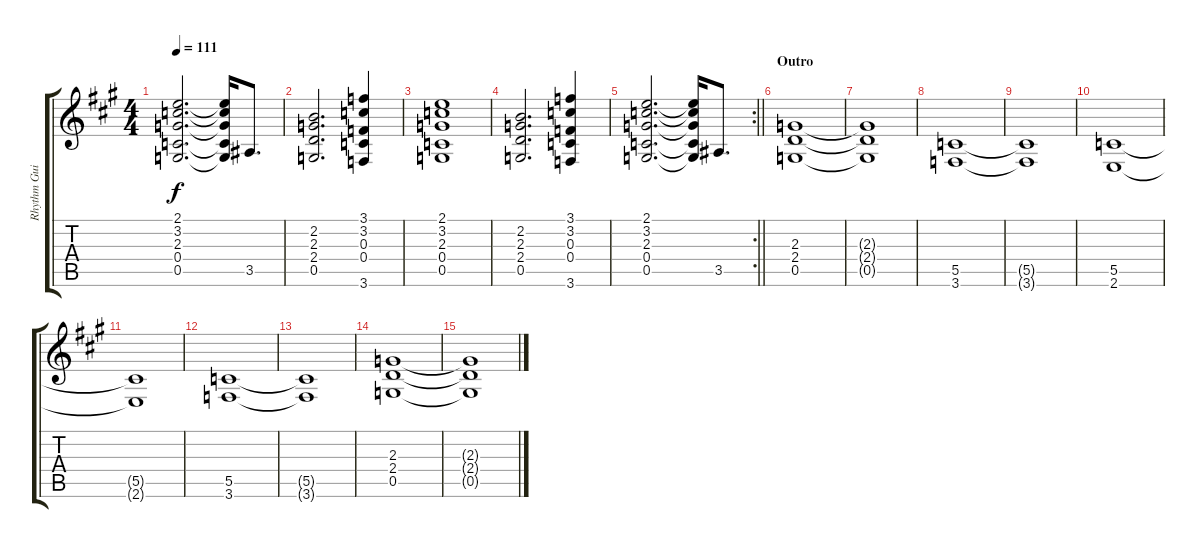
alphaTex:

\track ("Rhythm Guitar - R" "Rhythm Gui") {instrument distortionguitar}
\staff {score tabs}
\tuning (D4 A3 F3 C3 G2 D2) {hide}
\ts (4 4)
\tempo 111
\clef g2
\ks a
(2.1 3.2 2.3 0.4 0.5).2{d dy f} (2.1{t} 3.2{t} 2.3{t} 0.4{t} 0.5{t}).16 3.5.8{d} |
(2.2 2.3 2.4 0.5).2{d} (3.1 3.2 0.3 0.4 3.6).4 |
(2.1 3.2 2.3 0.4 0.5).1 |
(2.2 2.3 2.4 0.5).2{d} (3.1 3.2 0.3 0.4 3.6).4 |
\rc 2
\barLineRight lightlight
(2.1 3.2 2.3 0.4 0.5).2{d} (2.1{t} 3.2{t} 2.3{t} 0.4{t} 0.5{t}).16 3.5.8{d} |
\section ("" "Outro")
(2.3 2.4 0.5).1 |
(2.3{t} 2.4{t} 0.5{t}).1 |
(5.5 3.6).1 |
(5.5{t} 3.6{t}).1 |
(5.5 2.6).1 |
(5.5{t} 2.6{t}).1 |
(5.5 3.6).1 |
(5.5{t} 3.6{t}).1 |
(2.3 2.4 0.5).1 |
(2.3{t} 2.4{t} 0.5{t}).1
